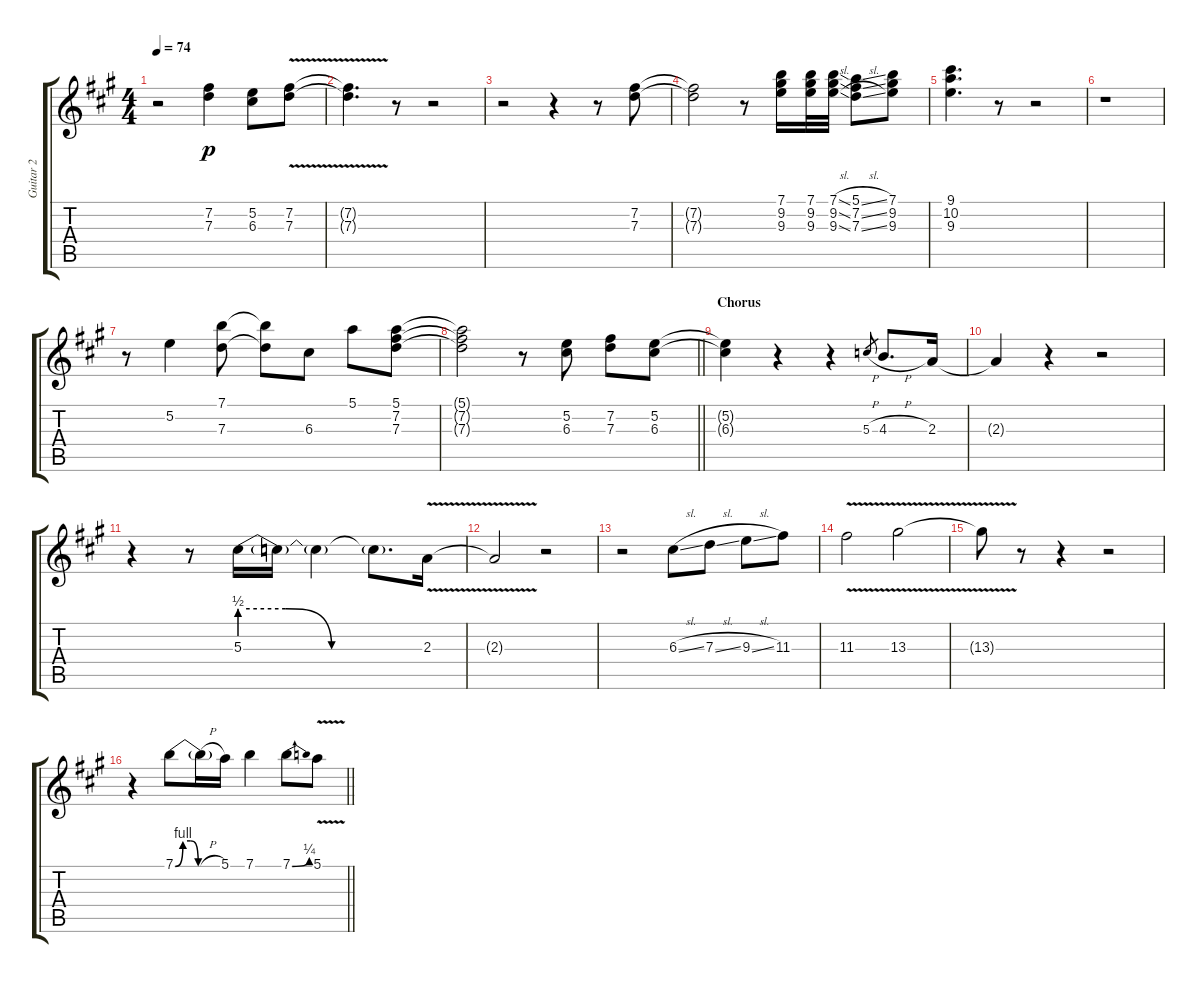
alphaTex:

\track ("Guitar 2" "Guitar 2") {instrument overdrivenguitar}
\staff {score tabs}
\tuning (E4 B3 G3 D3 A2 E2) {hide}
\ts (4 4)
\tempo 74
\clef g2
\ks a
r.2{dy p} (7.2 7.3).4 (5.2 6.3).8 (7.2{v} 7.3).8 |
(7.2{t} 7.3{t}).4{d} r.8 r.2 |
r.2 r.4 r.8 (7.2 7.3).8 |
(7.2{t} 7.3{t}).2 r.8 (7.1 9.2 9.3).16 (7.1 9.2 9.3).32 (7.1{sl} 9.2{sl} 9.3{sl}).32 (5.1{sl} 7.2{sl} 7.3{sl}).8 (7.1 9.2 9.3).8 |
(9.1 10.2 9.3).4{d} r.8 r.2 |
r.1 |
r.8 5.2.4 (7.1 7.3).8 (7.1{t} 7.3{t}).8 6.3.8 5.1.8 (5.1 7.2 7.3).8 |
\barLineRight lightlight
(5.1{t} 7.2{t} 7.3{t}).2 r.8 (5.2 6.3).8 (7.2 7.3).8 (5.2 6.3).8 |
\section ("" "Chorus")
(5.2{t} 6.3{t}).4 r.4 r.4 5.3{h}.8{gr} 4.3{h}.8{d} 2.3.16 |
2.3{t}.4 r.4 r.2 |
r.4 r.8 5.3{be (custom 0 2 15 2 30 0 60 0)}.16 5.3{t}.16 5.3{t}.4 5.3{t}.8{d} 2.3{v}.16 |
2.3{t}.2 r.2 |
r.2 6.3{sl}.8 7.3{sl}.8 9.3{sl}.8 11.3.8 |
11.3{v}.2 13.3{v}.2 |
13.3{t}.8 r.8 r.4 r.2 |
\barLineRight lightlight
r.4 7.1{be (custom 0 0 10 4 20 4 30 0 60 0)}.8 7.1{h t}.16 5.1.16 7.1.4 7.1{be (bend 0 0 60 1)}.8 5.1{v}.8
